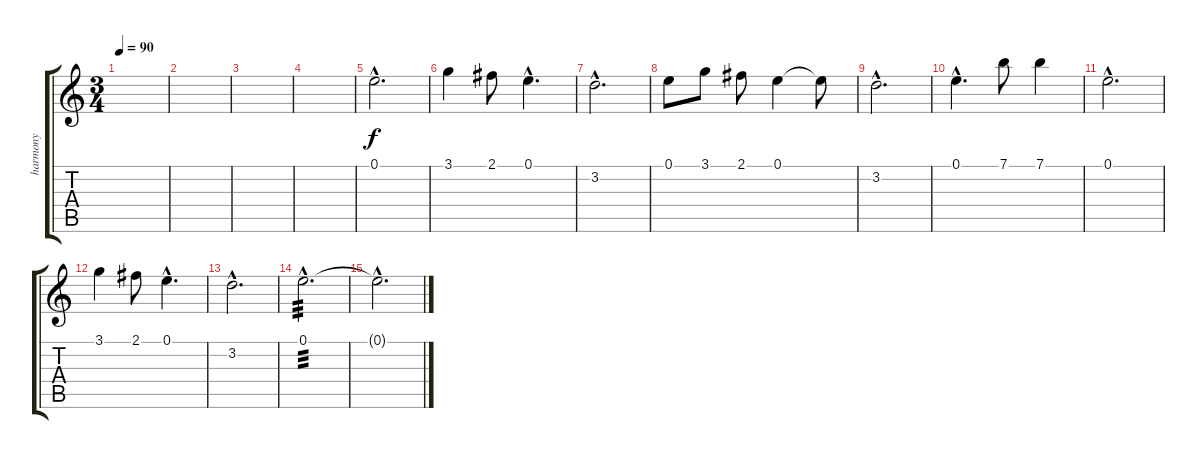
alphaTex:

\track ("harmony" "harmony") {instrument acousticguitarsteel}
\staff {score tabs}
\tuning (E4 B3 G3 D3 A2 E2) {hide}
\ts (3 4)
\tempo 90
\clef g2
\ks c
|
|
|
|
0.1{hac}.2{d} |
3.1.4 2.1.8 0.1{hac}.4{d} |
3.2{hac}.2{d} |
0.1.8 3.1.8 2.1.8 0.1.4 0.1{t}.8 |
3.2{hac}.2{d} |
0.1{hac}.4{d} 7.1.8 7.1.4 |
0.1{hac}.2{d} |
3.1.4 2.1.8 0.1{hac}.4{d} |
3.2{hac}.2{d} |
0.1{hac}.2{d tp 3} |
0.1{hac t}.2{d}
